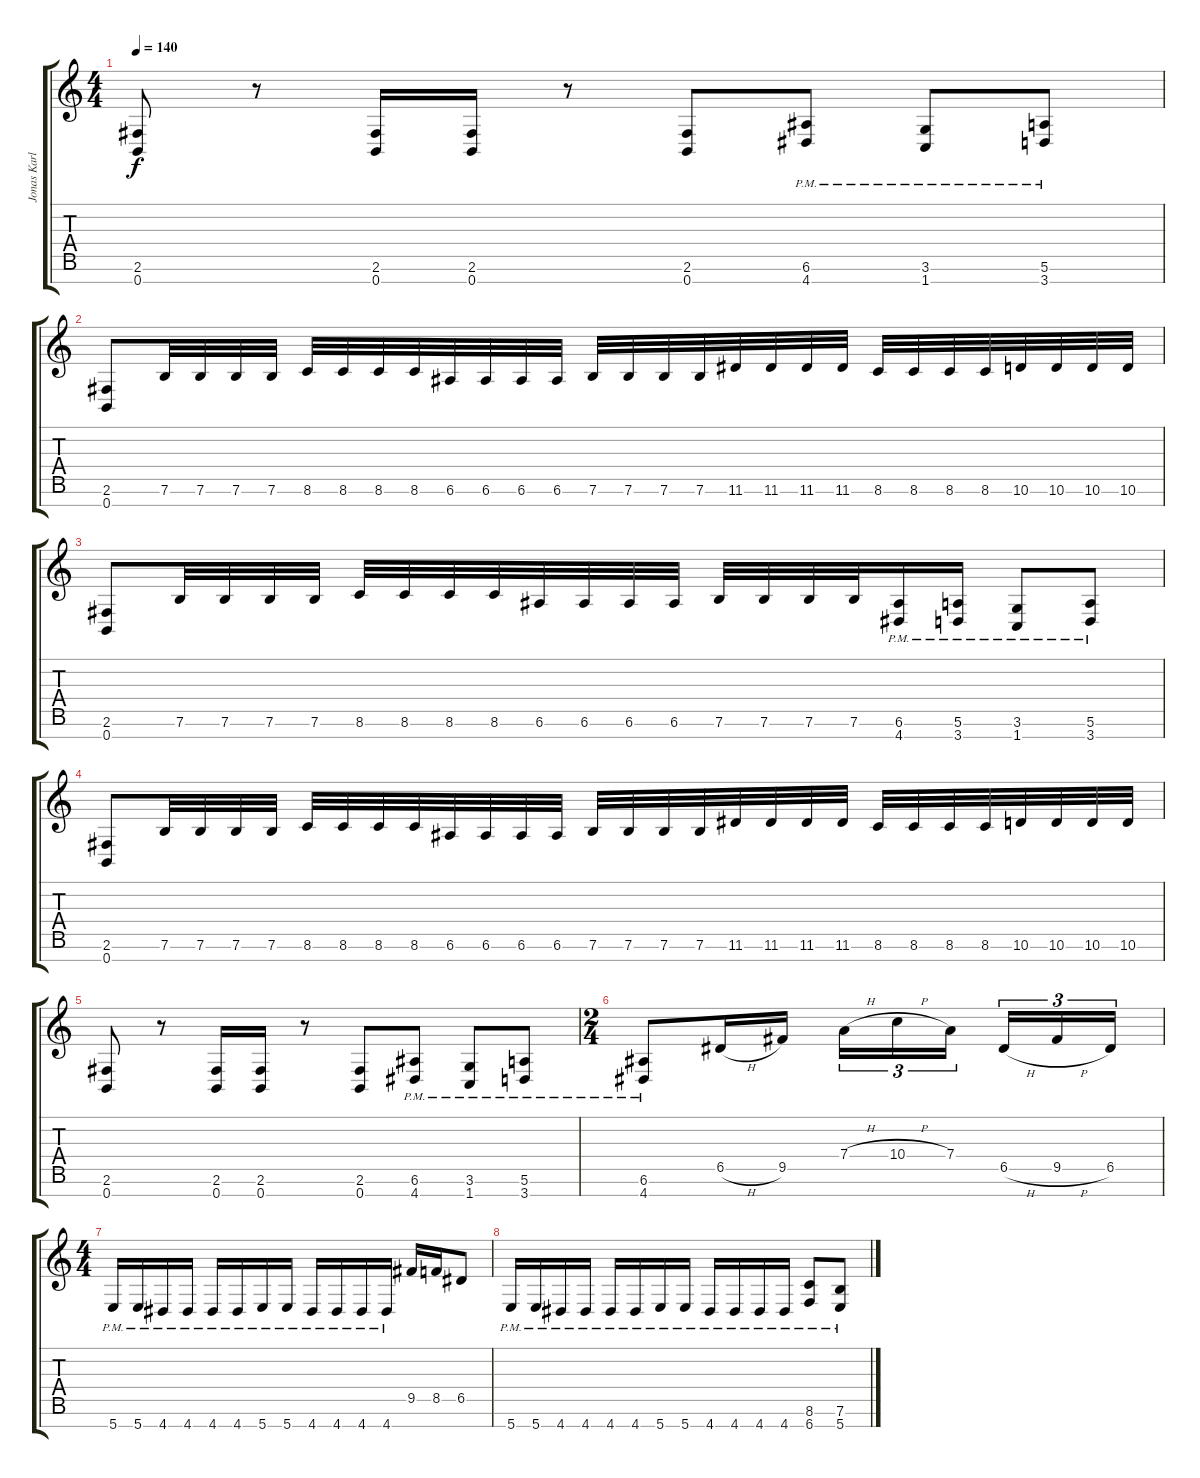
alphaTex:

\track ("Jonas Karlsson" "Jonas Karl") {instrument distortionguitar}
\staff {score tabs}
\tuning (E4 B3 G3 D3 A2 E2 B1) {hide}
\ts (4 4)
\tempo 140
\clef g2
\ks c
(2.6 0.7).8{dy f} r.8 (2.6 0.7).16 (2.6 0.7).16 r.8 (2.6 0.7).8 (6.6{pm} 4.7{pm}).8 (3.6{pm} 1.7{pm}).8 (5.6{pm} 3.7{pm}).8 |
(2.6 0.7).8 7.6.32 7.6.32 7.6.32 7.6.32 8.6.32 8.6.32 8.6.32 8.6.32 6.6.32 6.6.32 6.6.32 6.6.32 7.6.32 7.6.32 7.6.32 7.6.32 11.6.32 11.6.32 11.6.32 11.6.32 8.6.32 8.6.32 8.6.32 8.6.32 10.6.32 10.6.32 10.6.32 10.6.32 |
(2.6 0.7).8 7.6.32 7.6.32 7.6.32 7.6.32 8.6.32 8.6.32 8.6.32 8.6.32 6.6.32 6.6.32 6.6.32 6.6.32 7.6.32 7.6.32 7.6.32 7.6.32 (6.6{pm} 4.7{pm}).16 (5.6{pm} 3.7{pm}).16 (3.6{pm} 1.7{pm}).8 (5.6{pm} 3.7{pm}).8 |
(2.6 0.7).8 7.6.32 7.6.32 7.6.32 7.6.32 8.6.32 8.6.32 8.6.32 8.6.32 6.6.32 6.6.32 6.6.32 6.6.32 7.6.32 7.6.32 7.6.32 7.6.32 11.6.32 11.6.32 11.6.32 11.6.32 8.6.32 8.6.32 8.6.32 8.6.32 10.6.32 10.6.32 10.6.32 10.6.32 |
(2.6 0.7).8 r.8 (2.6 0.7).16 (2.6 0.7).16 r.8 (2.6 0.7).8 (6.6{pm} 4.7{pm}).8 (3.6{pm} 1.7{pm}).8 (5.6{pm} 3.7{pm}).8 |
\ts (2 4)
(6.6{pm} 4.7{pm}).8 6.5{h}.16 9.5.16 7.4{h}.16{tu (3 2)} 10.4{h}.16{tu (3 2)} 7.4.16{tu (3 2)} 6.5{h}.16{tu (3 2)} 9.5{h}.16{tu (3 2)} 6.5.16{tu (3 2)} |
\ts (4 4)
5.7{pm}.16 5.7{pm}.16 4.7{pm}.16 4.7{pm}.16 4.7{pm}.16 4.7{pm}.16 5.7{pm}.16 5.7{pm}.16 4.7{pm}.16 4.7{pm}.16 4.7{pm}.16 4.7{pm}.16 9.5.16 8.5.16 6.5.8 |
5.7{pm}.16 5.7{pm}.16 4.7{pm}.16 4.7{pm}.16 4.7{pm}.16 4.7{pm}.16 5.7{pm}.16 5.7{pm}.16 4.7{pm}.16 4.7{pm}.16 4.7{pm}.16 4.7{pm}.16 (8.6{pm} 6.7{pm}).8 (7.6{pm} 5.7{pm}).8
